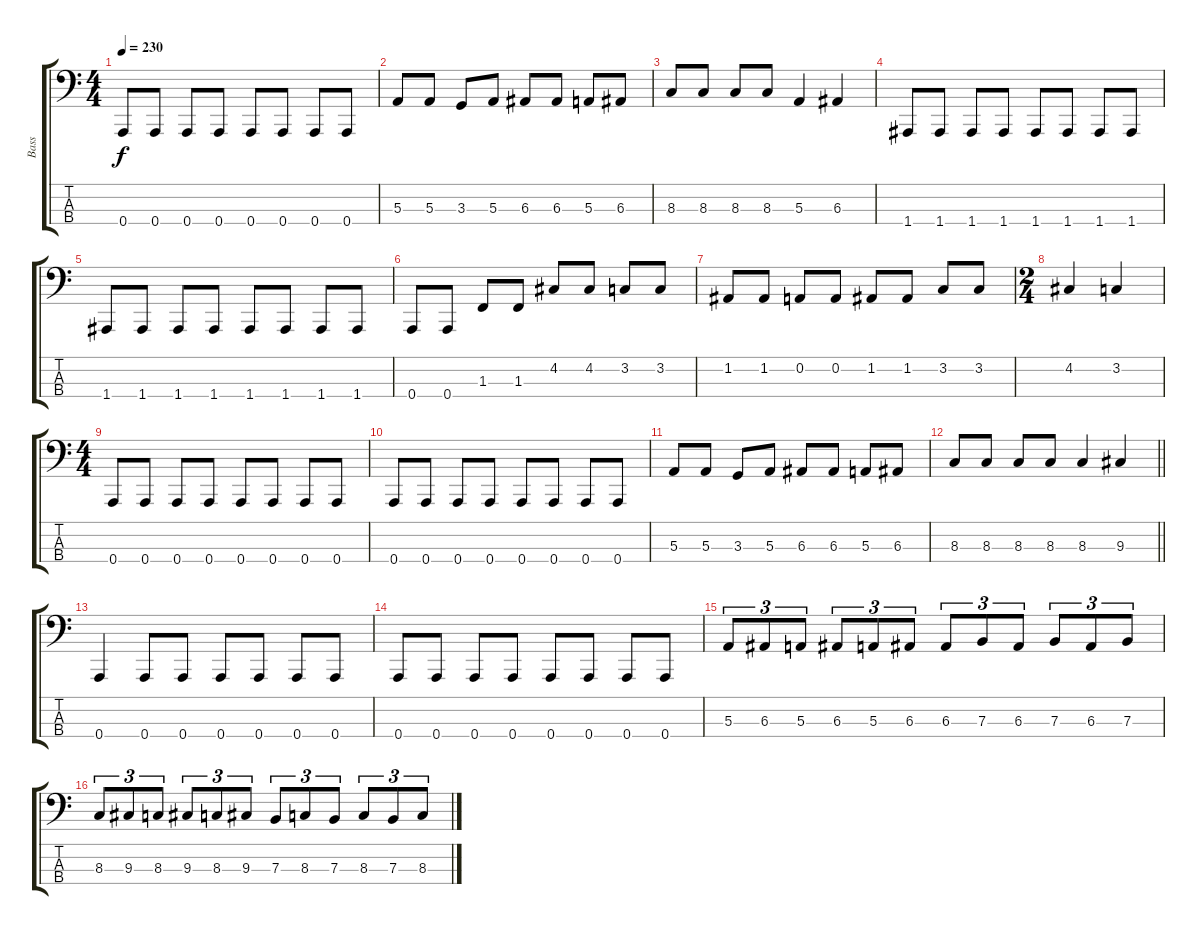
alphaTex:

\track ("Bass" "Bass") {instrument electricbasspick}
\staff {score tabs}
\tuning (D2 A1 E1 A0) {hide}
\ts (4 4)
\tempo 230
\clef f4
\ks c
0.4.8{dy f} 0.4.8 0.4.8 0.4.8 0.4.8 0.4.8 0.4.8 0.4.8 |
5.3.8 5.3.8 3.3.8 5.3.8 6.3.8 6.3.8 5.3.8 6.3.8 |
8.3.8 8.3.8 8.3.8 8.3.8 5.3.4 6.3.4 |
1.4.8 1.4.8 1.4.8 1.4.8 1.4.8 1.4.8 1.4.8 1.4.8 |
1.4.8 1.4.8 1.4.8 1.4.8 1.4.8 1.4.8 1.4.8 1.4.8 |
0.4.8 0.4.8 1.3.8 1.3.8 4.2.8 4.2.8 3.2.8 3.2.8 |
1.2.8 1.2.8 0.2.8 0.2.8 1.2.8 1.2.8 3.2.8 3.2.8 |
\ts (2 4)
4.2.4 3.2.4 |
\ts (4 4)
0.4.8 0.4.8 0.4.8 0.4.8 0.4.8 0.4.8 0.4.8 0.4.8 |
0.4.8 0.4.8 0.4.8 0.4.8 0.4.8 0.4.8 0.4.8 0.4.8 |
5.3.8 5.3.8 3.3.8 5.3.8 6.3.8 6.3.8 5.3.8 6.3.8 |
\barLineRight lightlight
8.3.8 8.3.8 8.3.8 8.3.8 8.3.4 9.3.4 |
\section ("" "")
0.4.4 0.4.8 0.4.8 0.4.8 0.4.8 0.4.8 0.4.8 |
0.4.8 0.4.8 0.4.8 0.4.8 0.4.8 0.4.8 0.4.8 0.4.8 |
5.3.8{tu (3 2)} 6.3.8{tu (3 2)} 5.3.8{tu (3 2)} 6.3.8{tu (3 2)} 5.3.8{tu (3 2)} 6.3.8{tu (3 2)} 6.3.8{tu (3 2)} 7.3.8{tu (3 2)} 6.3.8{tu (3 2)} 7.3.8{tu (3 2)} 6.3.8{tu (3 2)} 7.3.8{tu (3 2)} |
8.3.8{tu (3 2)} 9.3.8{tu (3 2)} 8.3.8{tu (3 2)} 9.3.8{tu (3 2)} 8.3.8{tu (3 2)} 9.3.8{tu (3 2)} 7.3.8{tu (3 2)} 8.3.8{tu (3 2)} 7.3.8{tu (3 2)} 8.3.8{tu (3 2)} 7.3.8{tu (3 2)} 8.3.8{tu (3 2)}
